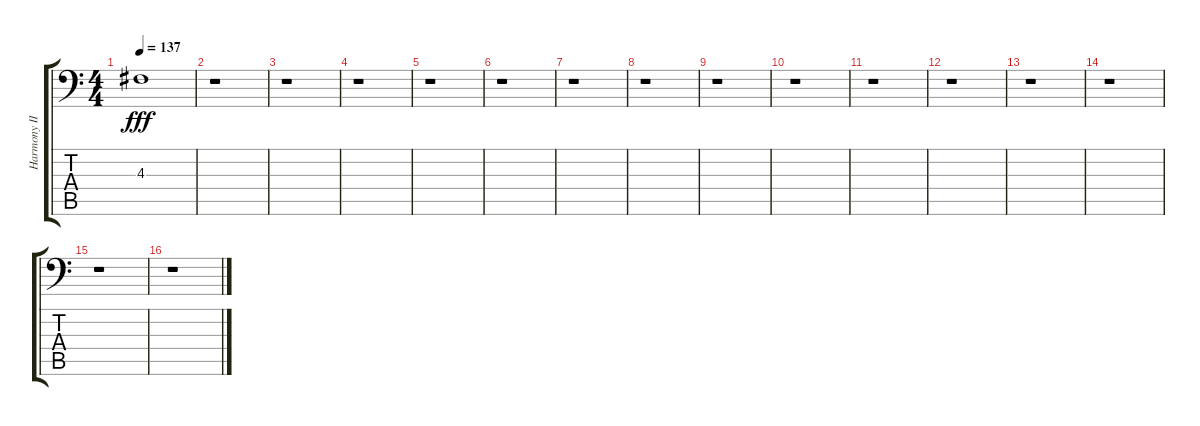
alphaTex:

\track ("Harmony II" "Harmony II") {instrument electricbassfinger}
\staff {score tabs}
\tuning (C3 G2 D2 A1 E1 B0) {hide}
\ts (4 4)
\tempo 137
\clef f4
\ks c
4.3.1{dy fff} |
r.1 |
r.1 |
r.1 |
r.1 |
r.1 |
r.1 |
r.1 |
r.1 |
r.1 |
r.1 |
r.1 |
r.1 |
r.1 |
r.1 |
r.1
